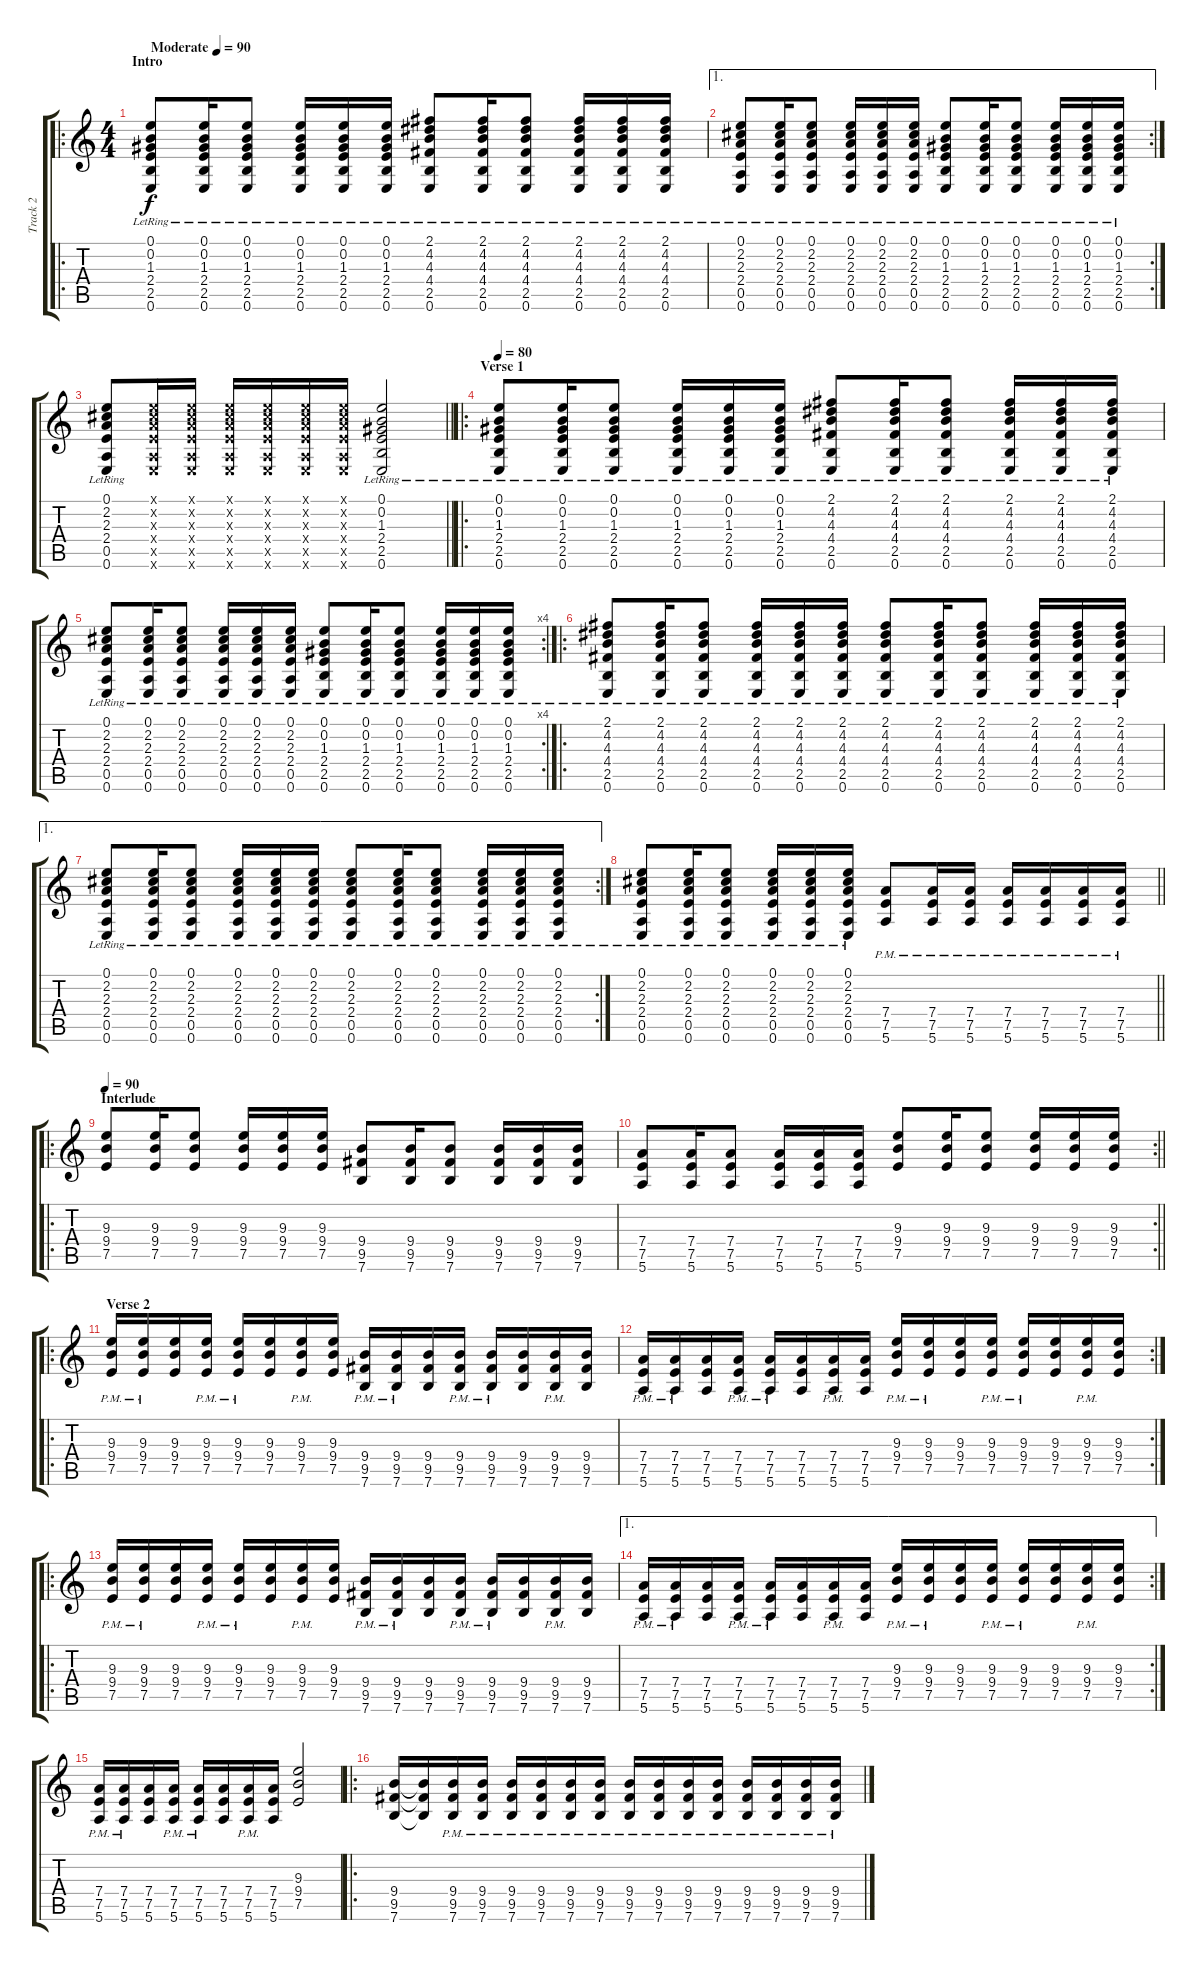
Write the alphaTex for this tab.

\track ("Track 2" "Track 2") {instrument distortionguitar}
\staff {score tabs}
\tuning (E4 B3 G3 D3 A2 E2) {hide}
\ro
\ts (4 4)
\section ("" "Intro")
\tempo (90 "Moderate")
\tempo 80
\tempo (90 "Moderate")
\clef g2
\ks c
(0.1{lr} 0.2{lr} 1.3{lr} 2.4{lr} 2.5{lr} 0.6{lr}).8{dy f volume 4 instrument acousticguitarsteel} (0.1{lr} 0.2{lr} 1.3{lr} 2.4{lr} 2.5{lr} 0.6{lr}).16 (0.1{lr} 0.2{lr} 1.3{lr} 2.4{lr} 2.5{lr} 0.6{lr}).8 (0.1{lr} 0.2{lr} 1.3{lr} 2.4{lr} 2.5{lr} 0.6{lr}).16 (0.1{lr} 0.2{lr} 1.3{lr} 2.4{lr} 2.5{lr} 0.6{lr}).16 (0.1{lr} 0.2{lr} 1.3{lr} 2.4{lr} 2.5{lr} 0.6{lr}).16 (2.1{lr} 4.2{lr} 4.3{lr} 4.4{lr} 2.5{lr} 0.6{lr}).8 (2.1{lr} 4.2{lr} 4.3{lr} 4.4{lr} 2.5{lr} 0.6{lr}).16 (2.1{lr} 4.2{lr} 4.3{lr} 4.4{lr} 2.5{lr} 0.6{lr}).8 (2.1{lr} 4.2{lr} 4.3{lr} 4.4{lr} 2.5{lr} 0.6{lr}).16 (2.1{lr} 4.2{lr} 4.3{lr} 4.4{lr} 2.5{lr} 0.6{lr}).16 (2.1{lr} 4.2{lr} 4.3{lr} 4.4{lr} 2.5{lr} 0.6{lr}).16 |
\ae 1
\rc 2
(0.1{lr} 2.2{lr} 2.3{lr} 2.4{lr} 0.5{lr} 0.6{lr}).8 (0.1{lr} 2.2{lr} 2.3{lr} 2.4{lr} 0.5{lr} 0.6{lr}).16 (0.1{lr} 2.2{lr} 2.3{lr} 2.4{lr} 0.5{lr} 0.6{lr}).8 (0.1{lr} 2.2{lr} 2.3{lr} 2.4{lr} 0.5{lr} 0.6{lr}).16 (0.1{lr} 2.2{lr} 2.3{lr} 2.4{lr} 0.5{lr} 0.6{lr}).16 (0.1{lr} 2.2{lr} 2.3{lr} 2.4{lr} 0.5{lr} 0.6{lr}).16 (0.1{lr} 0.2{lr} 1.3{lr} 2.4{lr} 2.5{lr} 0.6{lr}).8 (0.1{lr} 0.2{lr} 1.3{lr} 2.4{lr} 2.5{lr} 0.6{lr}).16 (0.1{lr} 0.2{lr} 1.3{lr} 2.4{lr} 2.5{lr} 0.6{lr}).8 (0.1{lr} 0.2{lr} 1.3{lr} 2.4{lr} 2.5{lr} 0.6{lr}).16 (0.1{lr} 0.2{lr} 1.3{lr} 2.4{lr} 2.5{lr} 0.6{lr}).16 (0.1{lr} 0.2{lr} 1.3{lr} 2.4{lr} 2.5{lr} 0.6{lr}).16 |
\barLineRight lightlight
(0.1{lr} 2.2{lr} 2.3{lr} 2.4{lr} 0.5{lr} 0.6{lr}).8 (0.1{x} 2.2{x} 2.3{x} 2.4{x} 0.5{x} 0.6{x}).16 (0.1{x} 2.2{x} 2.3{x} 2.4{x} 0.5{x} 0.6{x}).16 (0.1{x} 2.2{x} 2.3{x} 2.4{x} 0.5{x} 0.6{x}).16 (0.1{x} 2.2{x} 2.3{x} 2.4{x} 0.5{x} 0.6{x}).16 (0.1{x} 2.2{x} 2.3{x} 2.4{x} 0.5{x} 0.6{x}).16 (0.1{x} 2.2{x} 2.3{x} 2.4{x} 0.5{x} 0.6{x}).16 (0.1{lr} 0.2{lr} 1.3{lr} 2.4{lr} 2.5{lr} 0.6{lr}).2 |
\ro
\section ("" "Verse 1")
\tempo 80
(0.1{lr} 0.2{lr} 1.3{lr} 2.4{lr} 2.5{lr} 0.6{lr}).8{volume 5 instrument acousticguitarsteel} (0.1{lr} 0.2{lr} 1.3{lr} 2.4{lr} 2.5{lr} 0.6{lr}).16 (0.1{lr} 0.2{lr} 1.3{lr} 2.4{lr} 2.5{lr} 0.6{lr}).8 (0.1{lr} 0.2{lr} 1.3{lr} 2.4{lr} 2.5{lr} 0.6{lr}).16 (0.1{lr} 0.2{lr} 1.3{lr} 2.4{lr} 2.5{lr} 0.6{lr}).16 (0.1{lr} 0.2{lr} 1.3{lr} 2.4{lr} 2.5{lr} 0.6{lr}).16 (2.1{lr} 4.2{lr} 4.3{lr} 4.4{lr} 2.5{lr} 0.6{lr}).8 (2.1{lr} 4.2{lr} 4.3{lr} 4.4{lr} 2.5{lr} 0.6{lr}).16 (2.1{lr} 4.2{lr} 4.3{lr} 4.4{lr} 2.5{lr} 0.6{lr}).8 (2.1{lr} 4.2{lr} 4.3{lr} 4.4{lr} 2.5{lr} 0.6{lr}).16 (2.1{lr} 4.2{lr} 4.3{lr} 4.4{lr} 2.5{lr} 0.6{lr}).16 (2.1{lr} 4.2{lr} 4.3{lr} 4.4{lr} 2.5{lr} 0.6{lr}).16 |
\rc 4
(0.1{lr} 2.2{lr} 2.3{lr} 2.4{lr} 0.5{lr} 0.6{lr}).8 (0.1{lr} 2.2{lr} 2.3{lr} 2.4{lr} 0.5{lr} 0.6{lr}).16 (0.1{lr} 2.2{lr} 2.3{lr} 2.4{lr} 0.5{lr} 0.6{lr}).8 (0.1{lr} 2.2{lr} 2.3{lr} 2.4{lr} 0.5{lr} 0.6{lr}).16 (0.1{lr} 2.2{lr} 2.3{lr} 2.4{lr} 0.5{lr} 0.6{lr}).16 (0.1{lr} 2.2{lr} 2.3{lr} 2.4{lr} 0.5{lr} 0.6{lr}).16 (0.1{lr} 0.2{lr} 1.3{lr} 2.4{lr} 2.5{lr} 0.6{lr}).8 (0.1{lr} 0.2{lr} 1.3{lr} 2.4{lr} 2.5{lr} 0.6{lr}).16 (0.1{lr} 0.2{lr} 1.3{lr} 2.4{lr} 2.5{lr} 0.6{lr}).8 (0.1{lr} 0.2{lr} 1.3{lr} 2.4{lr} 2.5{lr} 0.6{lr}).16 (0.1{lr} 0.2{lr} 1.3{lr} 2.4{lr} 2.5{lr} 0.6{lr}).16 (0.1{lr} 0.2{lr} 1.3{lr} 2.4{lr} 2.5{lr} 0.6{lr}).16 |
\ro
(2.1{lr} 4.2{lr} 4.3{lr} 4.4{lr} 2.5{lr} 0.6{lr}).8 (2.1{lr} 4.2{lr} 4.3{lr} 4.4{lr} 2.5{lr} 0.6{lr}).16 (2.1{lr} 4.2{lr} 4.3{lr} 4.4{lr} 2.5{lr} 0.6{lr}).8 (2.1{lr} 4.2{lr} 4.3{lr} 4.4{lr} 2.5{lr} 0.6{lr}).16 (2.1{lr} 4.2{lr} 4.3{lr} 4.4{lr} 2.5{lr} 0.6{lr}).16 (2.1{lr} 4.2{lr} 4.3{lr} 4.4{lr} 2.5{lr} 0.6{lr}).16 (2.1{lr} 4.2{lr} 4.3{lr} 4.4{lr} 2.5{lr} 0.6{lr}).8 (2.1{lr} 4.2{lr} 4.3{lr} 4.4{lr} 2.5{lr} 0.6{lr}).16 (2.1{lr} 4.2{lr} 4.3{lr} 4.4{lr} 2.5{lr} 0.6{lr}).8 (2.1{lr} 4.2{lr} 4.3{lr} 4.4{lr} 2.5{lr} 0.6{lr}).16 (2.1{lr} 4.2{lr} 4.3{lr} 4.4{lr} 2.5{lr} 0.6{lr}).16 (2.1{lr} 4.2{lr} 4.3{lr} 4.4{lr} 2.5{lr} 0.6{lr}).16 |
\ae 1
\rc 2
(0.1{lr} 2.2{lr} 2.3{lr} 2.4{lr} 0.5{lr} 0.6{lr}).8 (0.1{lr} 2.2{lr} 2.3{lr} 2.4{lr} 0.5{lr} 0.6{lr}).16 (0.1{lr} 2.2{lr} 2.3{lr} 2.4{lr} 0.5{lr} 0.6{lr}).8 (0.1{lr} 2.2{lr} 2.3{lr} 2.4{lr} 0.5{lr} 0.6{lr}).16 (0.1{lr} 2.2{lr} 2.3{lr} 2.4{lr} 0.5{lr} 0.6{lr}).16 (0.1{lr} 2.2{lr} 2.3{lr} 2.4{lr} 0.5{lr} 0.6{lr}).16 (0.1{lr} 2.2{lr} 2.3{lr} 2.4{lr} 0.5{lr} 0.6{lr}).8 (0.1{lr} 2.2{lr} 2.3{lr} 2.4{lr} 0.5{lr} 0.6{lr}).16 (0.1{lr} 2.2{lr} 2.3{lr} 2.4{lr} 0.5{lr} 0.6{lr}).8 (0.1{lr} 2.2{lr} 2.3{lr} 2.4{lr} 0.5{lr} 0.6{lr}).16 (0.1{lr} 2.2{lr} 2.3{lr} 2.4{lr} 0.5{lr} 0.6{lr}).16 (0.1{lr} 2.2{lr} 2.3{lr} 2.4{lr} 0.5{lr} 0.6{lr}).16 |
\barLineRight lightlight
(0.1{lr} 2.2{lr} 2.3{lr} 2.4{lr} 0.5{lr} 0.6{lr}).8 (0.1{lr} 2.2{lr} 2.3{lr} 2.4{lr} 0.5{lr} 0.6{lr}).16 (0.1{lr} 2.2{lr} 2.3{lr} 2.4{lr} 0.5{lr} 0.6{lr}).8 (0.1{lr} 2.2{lr} 2.3{lr} 2.4{lr} 0.5{lr} 0.6{lr}).16 (0.1{lr} 2.2{lr} 2.3{lr} 2.4{lr} 0.5{lr} 0.6{lr}).16 (0.1{lr} 2.2{lr} 2.3{lr} 2.4{lr} 0.5{lr} 0.6{lr}).16 (7.4{pm} 7.5{pm} 5.6{pm}).8{volume 12 instrument distortionguitar} (7.4{pm} 7.5{pm} 5.6{pm}).16 (7.4{pm} 7.5{pm} 5.6{pm}).16 (7.4{pm} 7.5{pm} 5.6{pm}).16 (7.4{pm} 7.5{pm} 5.6{pm}).16 (7.4{pm} 7.5{pm} 5.6{pm}).16 (7.4{pm} 7.5{pm} 5.6{pm}).16 |
\ro
\section ("" "Interlude")
\tempo 90
(9.3 9.4 7.5).8{volume 10 instrument distortionguitar} (9.3 9.4 7.5).16 (9.3 9.4 7.5).8 (9.3 9.4 7.5).16 (9.3 9.4 7.5).16 (9.3 9.4 7.5).16 (9.4 9.5 7.6).8 (9.4 9.5 7.6).16 (9.4 9.5 7.6).8 (9.4 9.5 7.6).16 (9.4 9.5 7.6).16 (9.4 9.5 7.6).16 |
\rc 2
\barLineRight lightlight
(7.4 7.5 5.6).8 (7.4 7.5 5.6).16 (7.4 7.5 5.6).8 (7.4 7.5 5.6).16 (7.4 7.5 5.6).16 (7.4 7.5 5.6).16 (9.3 9.4 7.5).8 (9.3 9.4 7.5).16 (9.3 9.4 7.5).8 (9.3 9.4 7.5).16 (9.3 9.4 7.5).16 (9.3 9.4 7.5).16 |
\ro
\section ("" "Verse 2")
(9.3{pm} 9.4{pm} 7.5{pm}).16 (9.3{pm} 9.4{pm} 7.5{pm}).16 (9.3 9.4 7.5).16 (9.3{pm} 9.4{pm} 7.5{pm}).16 (9.3{pm} 9.4{pm} 7.5{pm}).16 (9.3 9.4 7.5).16 (9.3{pm} 9.4{pm} 7.5{pm}).16 (9.3 9.4 7.5).16 (9.4{pm} 9.5{pm} 7.6{pm}).16 (9.4{pm} 9.5{pm} 7.6{pm}).16 (9.4 9.5 7.6).16 (9.4{pm} 9.5{pm} 7.6{pm}).16 (9.4{pm} 9.5{pm} 7.6{pm}).16 (9.4 9.5 7.6).16 (9.4{pm} 9.5{pm} 7.6{pm}).16 (9.4 9.5 7.6).16 |
\rc 2
(7.4{pm} 7.5{pm} 5.6{pm}).16 (7.4{pm} 7.5{pm} 5.6{pm}).16 (7.4 7.5 5.6).16 (7.4{pm} 7.5{pm} 5.6{pm}).16 (7.4{pm} 7.5{pm} 5.6{pm}).16 (7.4 7.5 5.6).16 (7.4{pm} 7.5{pm} 5.6{pm}).16 (7.4 7.5 5.6).16 (9.3{pm} 9.4{pm} 7.5{pm}).16 (9.3{pm} 9.4{pm} 7.5{pm}).16 (9.3 9.4 7.5).16 (9.3{pm} 9.4{pm} 7.5{pm}).16 (9.3{pm} 9.4{pm} 7.5{pm}).16 (9.3 9.4 7.5).16 (9.3{pm} 9.4{pm} 7.5{pm}).16 (9.3 9.4 7.5).16 |
\ro
(9.3{pm} 9.4{pm} 7.5{pm}).16 (9.3{pm} 9.4{pm} 7.5{pm}).16 (9.3 9.4 7.5).16 (9.3{pm} 9.4{pm} 7.5{pm}).16 (9.3{pm} 9.4{pm} 7.5{pm}).16 (9.3 9.4 7.5).16 (9.3{pm} 9.4{pm} 7.5{pm}).16 (9.3 9.4 7.5).16 (9.4{pm} 9.5{pm} 7.6{pm}).16 (9.4{pm} 9.5{pm} 7.6{pm}).16 (9.4 9.5 7.6).16 (9.4{pm} 9.5{pm} 7.6{pm}).16 (9.4{pm} 9.5{pm} 7.6{pm}).16 (9.4 9.5 7.6).16 (9.4{pm} 9.5{pm} 7.6{pm}).16 (9.4 9.5 7.6).16 |
\ae 1
\rc 2
(7.4{pm} 7.5{pm} 5.6{pm}).16 (7.4{pm} 7.5{pm} 5.6{pm}).16 (7.4 7.5 5.6).16 (7.4{pm} 7.5{pm} 5.6{pm}).16 (7.4{pm} 7.5{pm} 5.6{pm}).16 (7.4 7.5 5.6).16 (7.4{pm} 7.5{pm} 5.6{pm}).16 (7.4 7.5 5.6).16 (9.3{pm} 9.4{pm} 7.5{pm}).16 (9.3{pm} 9.4{pm} 7.5{pm}).16 (9.3 9.4 7.5).16 (9.3{pm} 9.4{pm} 7.5{pm}).16 (9.3{pm} 9.4{pm} 7.5{pm}).16 (9.3 9.4 7.5).16 (9.3{pm} 9.4{pm} 7.5{pm}).16 (9.3 9.4 7.5).16 |
(7.4{pm} 7.5{pm} 5.6{pm}).16 (7.4{pm} 7.5{pm} 5.6{pm}).16 (7.4 7.5 5.6).16 (7.4{pm} 7.5{pm} 5.6{pm}).16 (7.4{pm} 7.5{pm} 5.6{pm}).16 (7.4 7.5 5.6).16 (7.4{pm} 7.5{pm} 5.6{pm}).16 (7.4 7.5 5.6).16 (9.3 9.4 7.5).2 |
\ro
(9.4 9.5 7.6).16 (9.4{t} 9.5{t} 7.6{t}).16 (9.4{pm} 9.5{pm} 7.6{pm}).16 (9.4{pm} 9.5{pm} 7.6{pm}).16 (9.4{pm} 9.5{pm} 7.6{pm}).16 (9.4{pm} 9.5{pm} 7.6{pm}).16 (9.4{pm} 9.5{pm} 7.6{pm}).16 (9.4{pm} 9.5{pm} 7.6{pm}).16 (9.4{pm} 9.5{pm} 7.6{pm}).16 (9.4{pm} 9.5{pm} 7.6{pm}).16 (9.4{pm} 9.5{pm} 7.6{pm}).16 (9.4{pm} 9.5{pm} 7.6{pm}).16 (9.4{pm} 9.5{pm} 7.6{pm}).16 (9.4{pm} 9.5{pm} 7.6{pm}).16 (9.4{pm} 9.5{pm} 7.6{pm}).16 (9.4{pm} 9.5{pm} 7.6{pm}).16
